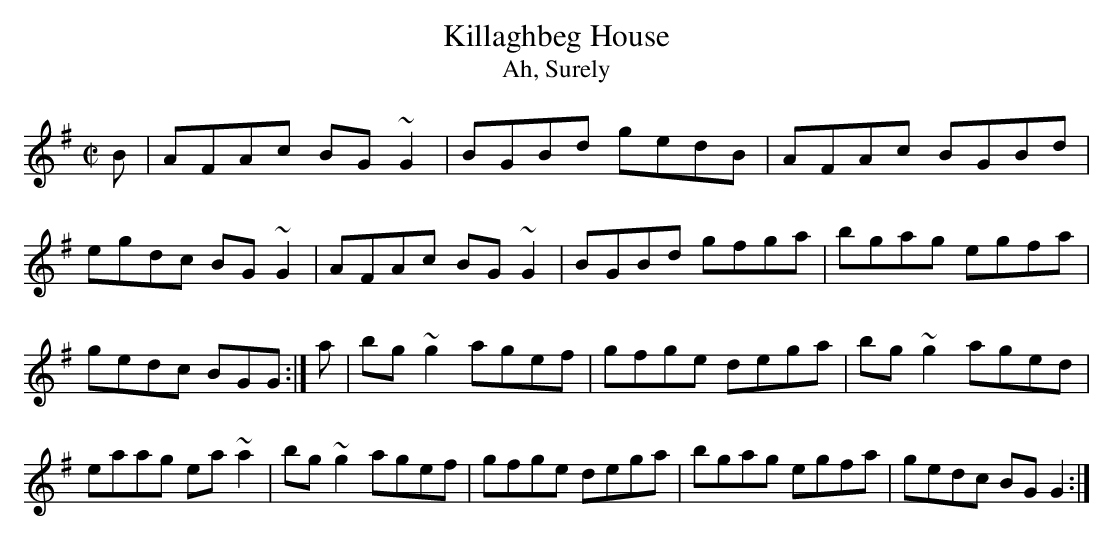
X:1
T:Killaghbeg House
T:Ah, Surely
E:9
M:C|
K:G
B|AFAc BG~G2|BGBd gedB|AFAc BGBd|egdc BG~G2|\
AFAc BG~G2|BGBd gfga|bgag egfa|gedc BGG:|\
a|bg~g2 agef|gfge dega|bg~g2 aged|eaag ea~a2|\
bg ~g2 agef|gfge dega|bgag egfa|gedc BG G2:|**

\vfill\eject
